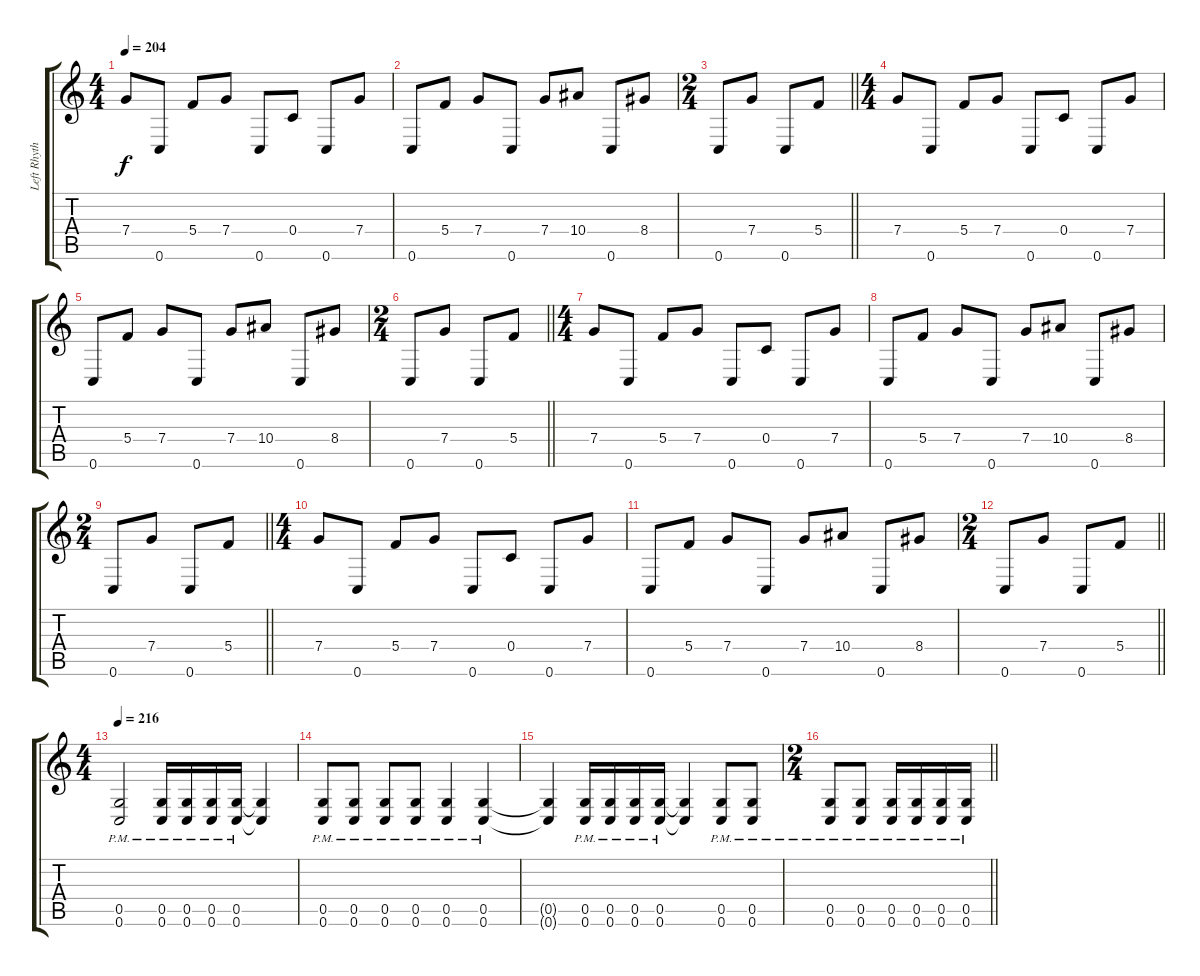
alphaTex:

\track ("Left Rhythm" "Left Rhyth") {instrument distortionguitar}
\staff {score tabs}
\tuning (D4 A3 F3 C3 G2 C2) {hide}
\ts (4 4)
\section ("" "")
\tempo 204
\clef g2
\ks c
7.4.8{dy f} 0.6.8 5.4.8 7.4.8 0.6.8 0.4.8 0.6.8 7.4.8 |
0.6.8 5.4.8 7.4.8 0.6.8 7.4.8 10.4.8 0.6.8 8.4.8 |
\ts (2 4)
\barLineRight lightlight
0.6.8 7.4.8 0.6.8 5.4.8 |
\ts (4 4)
\section ("" "")
7.4.8 0.6.8 5.4.8 7.4.8 0.6.8 0.4.8 0.6.8 7.4.8 |
0.6.8 5.4.8 7.4.8 0.6.8 7.4.8 10.4.8 0.6.8 8.4.8 |
\ts (2 4)
\barLineRight lightlight
0.6.8 7.4.8 0.6.8 5.4.8 |
\ts (4 4)
\section ("" "")
7.4.8 0.6.8 5.4.8 7.4.8 0.6.8 0.4.8 0.6.8 7.4.8 |
0.6.8 5.4.8 7.4.8 0.6.8 7.4.8 10.4.8 0.6.8 8.4.8 |
\ts (2 4)
\barLineRight lightlight
0.6.8 7.4.8 0.6.8 5.4.8 |
\ts (4 4)
\section ("" "")
7.4.8 0.6.8 5.4.8 7.4.8 0.6.8 0.4.8 0.6.8 7.4.8 |
0.6.8 5.4.8 7.4.8 0.6.8 7.4.8 10.4.8 0.6.8 8.4.8 |
\ts (2 4)
\barLineRight lightlight
0.6.8 7.4.8 0.6.8 5.4.8 |
\ts (4 4)
\section ("" "")
\tempo 216
(0.5{pm} 0.6{pm}).2 (0.5{pm} 0.6{pm}).16 (0.5{pm} 0.6{pm}).16 (0.5{pm} 0.6{pm}).16 (0.5{pm} 0.6{pm}).16 (0.5{t} 0.6{t}).4 |
(0.5{pm} 0.6{pm}).8 (0.5{pm} 0.6{pm}).8 (0.5{pm} 0.6{pm}).8 (0.5{pm} 0.6{pm}).8 (0.5{pm} 0.6{pm}).4 (0.5{pm} 0.6{pm}).4 |
(0.5{t} 0.6{t}).4 (0.5{pm} 0.6{pm}).16 (0.5{pm} 0.6{pm}).16 (0.5{pm} 0.6{pm}).16 (0.5{pm} 0.6{pm}).16 (0.5{t} 0.6{t}).4 (0.5{pm} 0.6{pm}).8 (0.5{pm} 0.6{pm}).8 |
\ts (2 4)
\barLineRight lightlight
(0.5{pm} 0.6{pm}).8 (0.5{pm} 0.6{pm}).8 (0.5{pm} 0.6{pm}).16 (0.5{pm} 0.6{pm}).16 (0.5{pm} 0.6{pm}).16 (0.5{pm} 0.6{pm}).16
